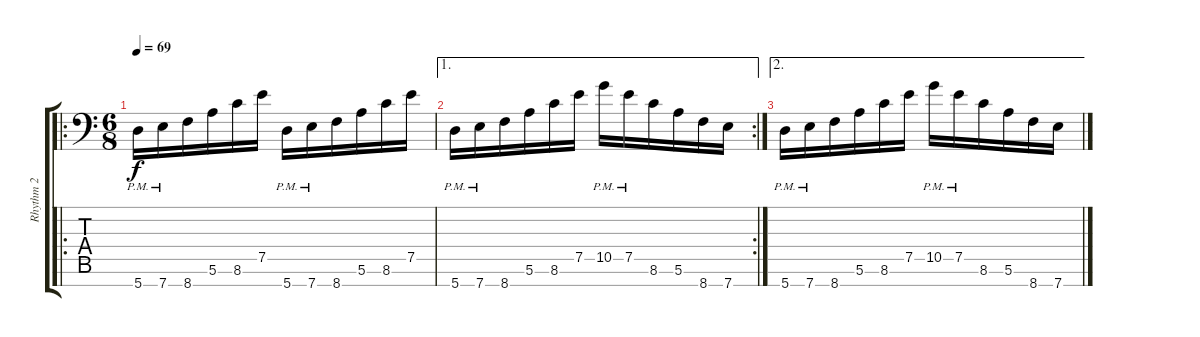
\track ("Rhythm 2" "Rhythm 2") {instrument distortionguitar}
\staff {score tabs}
\tuning (E4 B3 G3 D3 A2 E2 A1) {hide}
\ro
\ts (6 8)
\tempo 69
\clef f4
\ks c
5.7{pm}.16{dy f} 7.7{pm}.16 8.7.16 5.6.16 8.6.16 7.5.16 5.7{pm}.16 7.7{pm}.16 8.7.16 5.6.16 8.6.16 7.5.16 |
\ae 1
\rc 2
5.7{pm}.16 7.7{pm}.16 8.7.16 5.6.16 8.6.16 7.5.16 10.5{pm}.16 7.5{pm}.16 8.6.16 5.6.16 8.7.16 7.7.16 |
\ae 2
5.7{pm}.16 7.7{pm}.16 8.7.16 5.6.16 8.6.16 7.5.16 10.5{pm}.16 7.5{pm}.16 8.6.16 5.6.16 8.7.16 7.7.16
